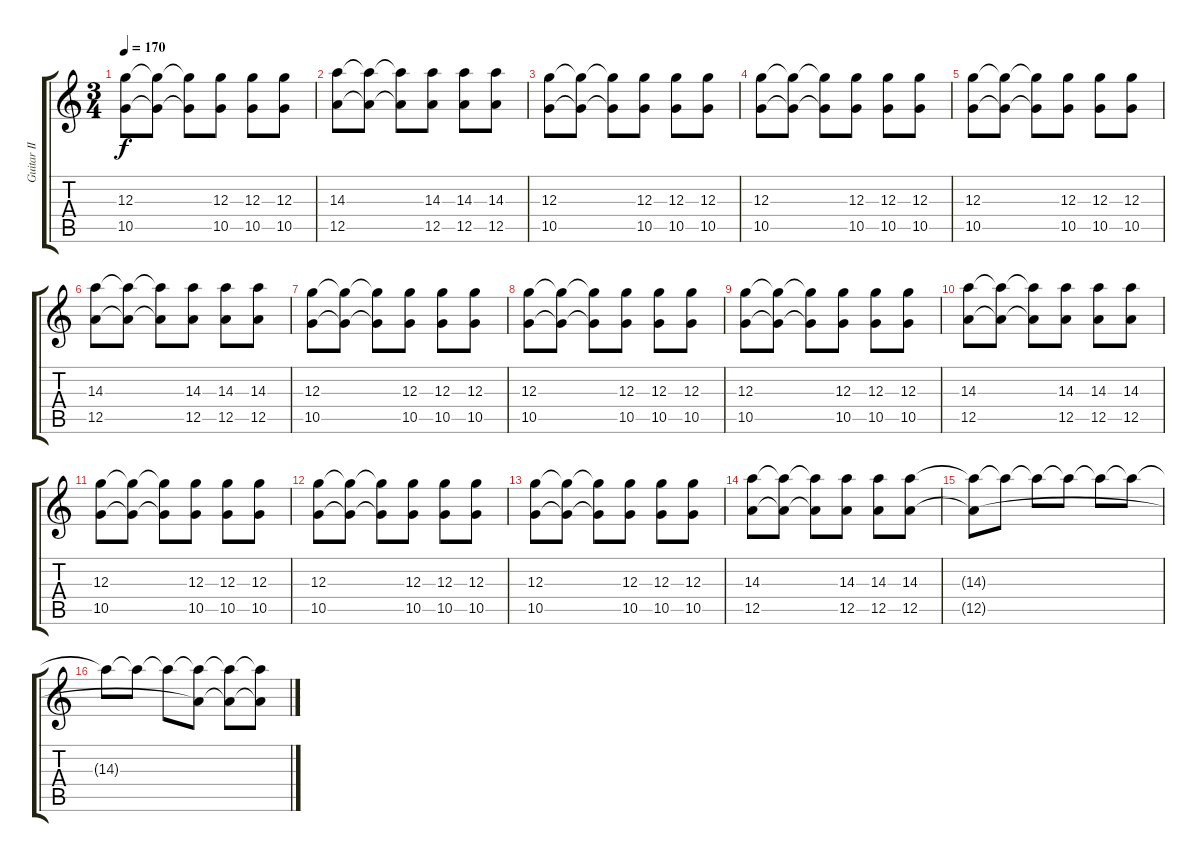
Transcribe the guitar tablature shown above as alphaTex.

\track ("Guitar II" "Guitar II") {instrument distortionguitar}
\staff {score tabs}
\tuning (E4 B3 G3 D3 A2 D2) {hide}
\ts (3 4)
\tempo 170
\clef g2
\ks c
(12.3 10.5).8{dy f volume 7} (12.3{t} 10.5{t}).8 (12.3{t} 10.5{t}).8 (12.3 10.5).8 (12.3 10.5).8 (12.3 10.5).8 |
(14.3 12.5).8 (14.3{t} 12.5{t}).8 (14.3{t} 12.5{t}).8 (14.3 12.5).8 (14.3 12.5).8 (14.3 12.5).8 |
(12.3 10.5).8{volume 7} (12.3{t} 10.5{t}).8 (12.3{t} 10.5{t}).8 (12.3 10.5).8 (12.3 10.5).8 (12.3 10.5).8 |
(12.3 10.5).8{volume 7} (12.3{t} 10.5{t}).8 (12.3{t} 10.5{t}).8 (12.3 10.5).8 (12.3 10.5).8 (12.3 10.5).8 |
(12.3 10.5).8{volume 7} (12.3{t} 10.5{t}).8 (12.3{t} 10.5{t}).8 (12.3 10.5).8 (12.3 10.5).8 (12.3 10.5).8 |
(14.3 12.5).8 (14.3{t} 12.5{t}).8 (14.3{t} 12.5{t}).8 (14.3 12.5).8 (14.3 12.5).8 (14.3 12.5).8 |
(12.3 10.5).8{volume 7} (12.3{t} 10.5{t}).8 (12.3{t} 10.5{t}).8 (12.3 10.5).8 (12.3 10.5).8 (12.3 10.5).8 |
(12.3 10.5).8{volume 7} (12.3{t} 10.5{t}).8 (12.3{t} 10.5{t}).8 (12.3 10.5).8 (12.3 10.5).8 (12.3 10.5).8 |
(12.3 10.5).8{volume 7} (12.3{t} 10.5{t}).8 (12.3{t} 10.5{t}).8 (12.3 10.5).8 (12.3 10.5).8 (12.3 10.5).8 |
(14.3 12.5).8 (14.3{t} 12.5{t}).8 (14.3{t} 12.5{t}).8 (14.3 12.5).8 (14.3 12.5).8 (14.3 12.5).8 |
(12.3 10.5).8{volume 7} (12.3{t} 10.5{t}).8 (12.3{t} 10.5{t}).8 (12.3 10.5).8 (12.3 10.5).8 (12.3 10.5).8 |
(12.3 10.5).8{volume 7} (12.3{t} 10.5{t}).8 (12.3{t} 10.5{t}).8 (12.3 10.5).8 (12.3 10.5).8 (12.3 10.5).8 |
(12.3 10.5).8{volume 7} (12.3{t} 10.5{t}).8 (12.3{t} 10.5{t}).8 (12.3 10.5).8 (12.3 10.5).8 (12.3 10.5).8 |
(14.3 12.5).8 (14.3{t} 12.5{t}).8 (14.3{t} 12.5{t}).8 (14.3 12.5).8 (14.3 12.5).8 (14.3 12.5).8{volume 0} |
(14.3{t} 12.5{t}).8 14.3{t}.8 14.3{t}.8 14.3{t}.8 14.3{t}.8 14.3{t}.8 |
14.3{t}.8 14.3{t}.8 14.3{t}.8 (14.3{t} 12.5{t}).8 (14.3{t} 12.5{t}).8 (14.3{t} 12.5{t}).8
